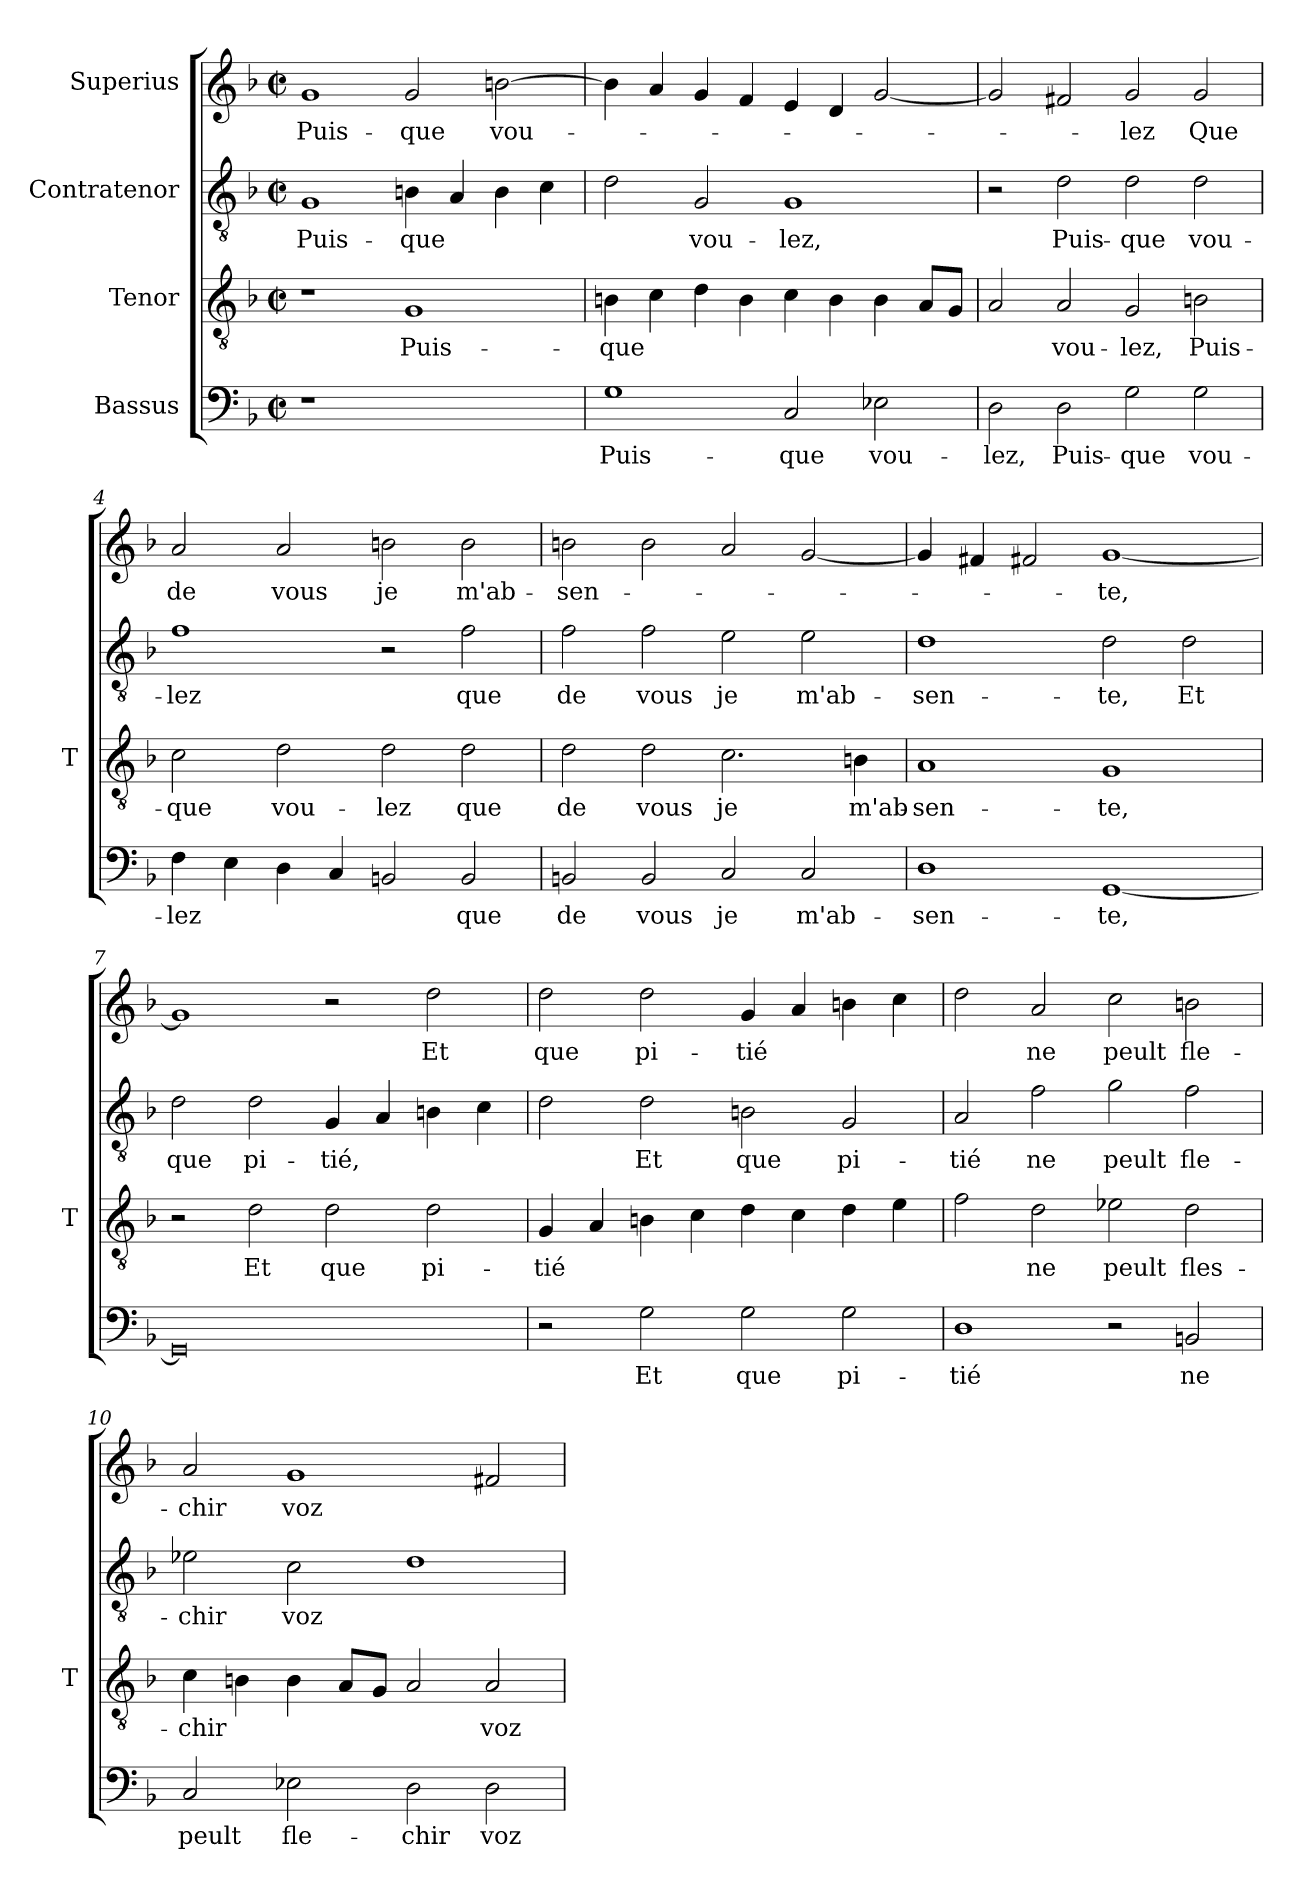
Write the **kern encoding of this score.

**kern	**text	**kern	**text	**kern	**text	**kern	**text
*part4	*part4	*part3	*part3	*part2	*part2	*part1	*part1
*staff4	*staff4	*staff3	*staff3	*staff2	*staff2	*staff1	*staff1
*I"Bassus	*	*I"Tenor	*	*I"Contratenor	*	*I"Superius	*
*	*	*I'T	*	*	*	*	*
*clefF4	*	*clefGv2	*	*clefGv2	*	*clefG2	*
*k[b-]	*	*k[b-]	*	*k[b-]	*	*k[b-]	*
*F:	*	*F:	*	*F:	*	*F:	*
*M2/2	*	*M2/2	*	*M2/2	*	*M2/2	*
*met(c|)	*	*met(c|)	*	*met(c|)	*	*met(c|)	*
=1	=1	=1	=1	=1	=1	=1	=1
1r	.	1r	.	1G	Puis-	1g	Puis-
1ryy	.	1G	Puis-	4B	-que	2g	-que
.	.	.	.	4A	.	.	.
.	.	.	.	4B	.	[2b	vou-
.	.	.	.	4c	.	.	.
=2	=2	=2	=2	=2	=2	=2	=2
1G	Puis-	4B	-que	2d	.	4b]	.
.	.	4c	.	.	.	4a	.
.	.	4d	.	2G	vou-	4g	.
.	.	4B	.	.	.	4f	.
2C	-que	4c	.	1G	-lez,	4e	.
.	.	4B	.	.	.	4d	.
2E-X	vou-	4B	.	.	.	[2g	.
.	.	8AL	.	.	.	.	.
.	.	8GJ	.	.	.	.	.
=3	=3	=3	=3	=3	=3	=3	=3
2D	-lez,	2A	.	2r	.	2g]	.
2D	Puis-	2A	vou-	2d	Puis-	2f#X	.
2G	-que	2G	-lez,	2d	-que	2g	-lez
2G	vou-	2B	Puis-	2d	vou-	2g	-Que
=4	=4	=4	=4	=4	=4	=4	=4
4F	-lez	2c	-que	1f	-lez	2a	-de
4E	.	.	.	.	.	.	.
4D	.	2d	vou-	.	.	2a	-vous
4C	.	.	.	.	.	.	.
2BB	.	2d	-lez	2r	.	2b	-je
2BB	-que	2d	-que	2f	-que	2b	m'ab-
=5	=5	=5	=5	=5	=5	=5	=5
2BB	-de	2d	-de	2f	-de	2b	sen-
2BB	-vous	2d	-vous	2f	-vous	2b	.
2C	-je	2.c	-je	2e	-je	2a	.
2C	m'ab-	.	.	2e	m'ab-	[2g	.
.	.	4B	m'ab-	.	.	.	.
=6	=6	=6	=6	=6	=6	=6	=6
1D	sen-	1A	sen-	1d	sen-	4g]	.
.	.	.	.	.	.	4f#X	.
.	.	.	.	.	.	2f#X	.
[1GG	-te,	1G	-te,	2d	-te,	[1g	-te,
.	.	.	.	2d	-Et	.	.
!!LO:PB:g=z
=7	=7	=7	=7	=7	=7	=7	=7
0GG]	.	2r	.	2d	-que	1g]	.
.	.	2d	-Et	2d	pi-	.	.
.	.	2d	-que	4G	-tié,	2r	.
.	.	.	.	4A	.	.	.
.	.	2d	pi-	4B	.	2dd	-Et
.	.	.	.	4c	.	.	.
=8	=8	=8	=8	=8	=8	=8	=8
2r	.	4G	-tié	2d	.	2dd	-que
.	.	4A	.	.	.	.	.
2G	-Et	4B	.	2d	-Et	2dd	pi-
.	.	4c	.	.	.	.	.
2G	-que	4d	.	2B	-que	4g	-tié
.	.	4c	.	.	.	4a	.
2G	pi-	4d	.	2G	pi-	4b	.
.	.	4e	.	.	.	4cc	.
=9	=9	=9	=9	=9	=9	=9	=9
1D	-tié	2f	.	2A	-tié	2dd	.
.	.	2d	-ne	2f	-ne	2a	-ne
2r	.	2e-X	-peult	2g	-peult	2cc	-peult
2BB	-ne	2d	fles-	2f	fle-	2b	fle-
=10	=10	=10	=10	=10	=10	=10	=10
2C	-peult	4c	-chir	2e-X	-chir	2a	-chir
.	.	4B	.	.	.	.	.
2E-X	fle-	4B	.	2c	-voz	1g	-voz
.	.	8AL	.	.	.	.	.
.	.	8GJ	.	.	.	.	.
2D	-chir	2A	.	1d	.	.	.
2D	-voz	2A	-voz	.	.	2f#X	.
=	=	=	=	=	=	=	=
*-	*-	*-	*-	*-	*-	*-	*-
